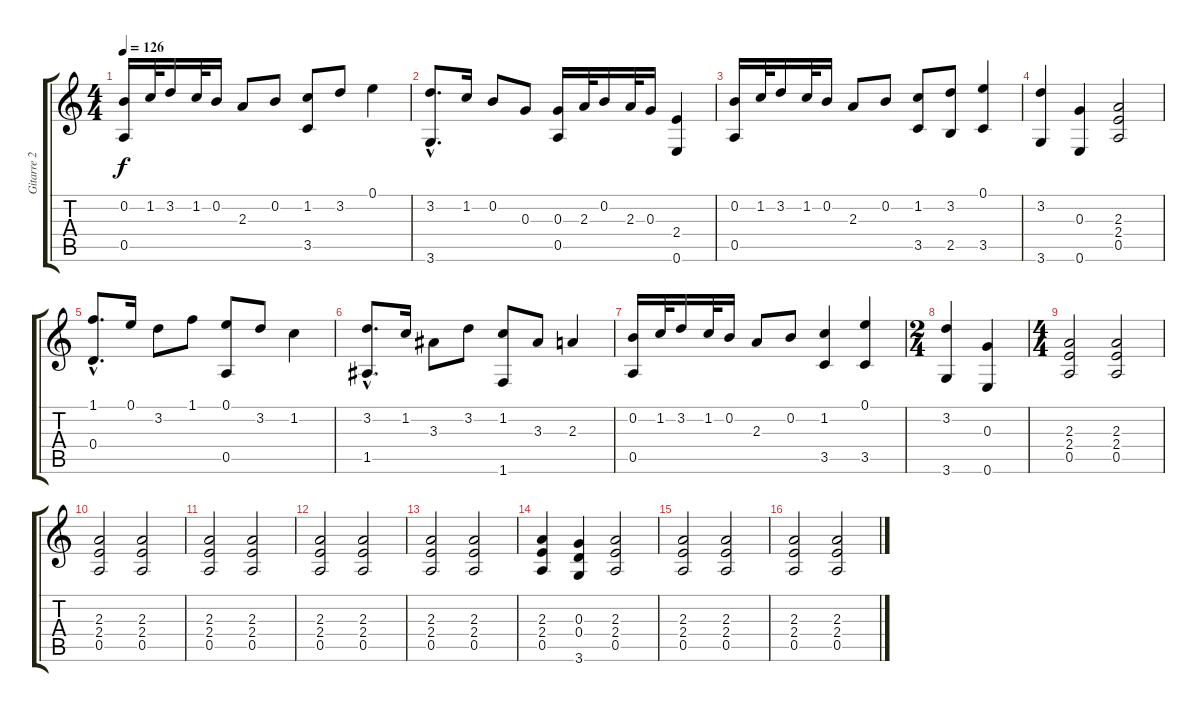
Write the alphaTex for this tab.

\track ("Gitarre 2" "Gitarre 2") {instrument acousticguitarsteel}
\staff {score tabs}
\tuning (E4 B3 G3 D3 A2 E2) {hide}
\ts (4 4)
\tempo 126
\clef g2
\ks c
(0.2 0.5).16{dy f} 1.2.32 3.2.16 1.2.32 0.2.16 2.3.8 0.2.8 (1.2 3.5).8 3.2.8 0.1.4 |
(3.2{hac} 3.6).8{d} 1.2.16 0.2.8 0.3.8 (0.3 0.5).16 2.3.32 0.2.16 2.3.32 0.3.16 (2.4 0.6).4 |
(0.2 0.5).16 1.2.32 3.2.16 1.2.32 0.2.16 2.3.8 0.2.8 (1.2 3.5).8 (3.2 2.5).8 (0.1 3.5).4 |
(3.2 3.6).4 (0.3 0.6).4 (2.3 2.4 0.5).2 |
(1.1{hac} 0.4).8{d} 0.1.16 3.2.8 1.1.8 (0.1 0.5).8 3.2.8 1.2.4 |
(3.2{hac} 1.5).8{d} 1.2.16 3.3.8 3.2.8 (1.2 1.6).8 3.3.8 2.3.4 |
(0.2 0.5).16 1.2.32 3.2.16 1.2.32 0.2.16 2.3.8 0.2.8 (1.2 3.5).4 (0.1 3.5).4 |
\ts (2 4)
(3.2 3.6).4 (0.3 0.6).4 |
\ts (4 4)
(2.3 2.4 0.5).2 (2.3 2.4 0.5).2 |
(2.3 2.4 0.5).2 (2.3 2.4 0.5).2 |
(2.3 2.4 0.5).2 (2.3 2.4 0.5).2 |
(2.3 2.4 0.5).2 (2.3 2.4 0.5).2 |
(2.3 2.4 0.5).2 (2.3 2.4 0.5).2 |
(2.3 2.4 0.5).4 (0.3 0.4 3.6).4 (2.3 2.4 0.5).2 |
(2.3 2.4 0.5).2 (2.3 2.4 0.5).2 |
(2.3 2.4 0.5).2 (2.3 2.4 0.5).2
